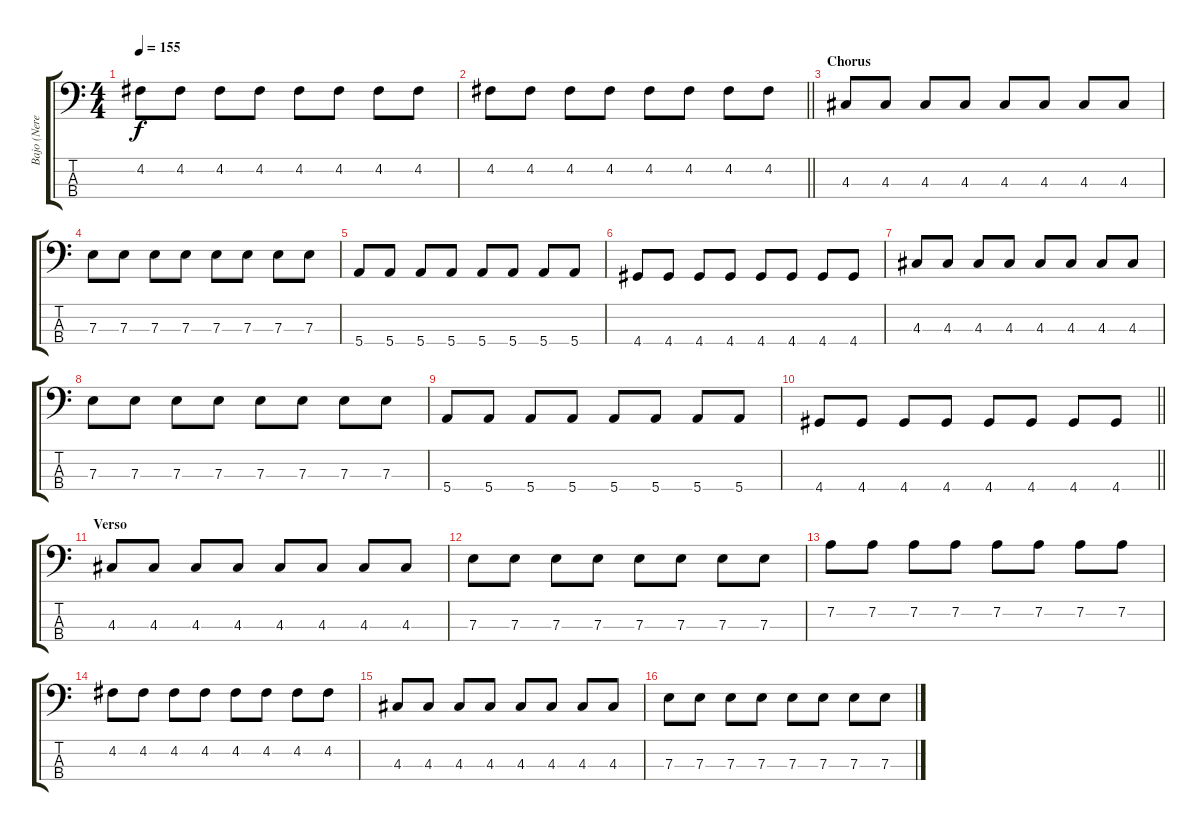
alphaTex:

\track ("Bajo (Nerea)" "Bajo (Nere") {instrument electricbassfinger}
\staff {score tabs}
\tuning (G2 D2 A1 E1) {hide}
\ts (4 4)
\tempo 155
\clef f4
\ks c
4.2.8{dy f} 4.2.8 4.2.8 4.2.8 4.2.8 4.2.8 4.2.8 4.2.8 |
\barLineRight lightlight
4.2.8 4.2.8 4.2.8 4.2.8 4.2.8 4.2.8 4.2.8 4.2.8 |
\section ("" "Chorus")
4.3.8 4.3.8 4.3.8 4.3.8 4.3.8 4.3.8 4.3.8 4.3.8 |
7.3.8 7.3.8 7.3.8 7.3.8 7.3.8 7.3.8 7.3.8 7.3.8 |
5.4.8 5.4.8 5.4.8 5.4.8 5.4.8 5.4.8 5.4.8 5.4.8 |
4.4.8 4.4.8 4.4.8 4.4.8 4.4.8 4.4.8 4.4.8 4.4.8 |
4.3.8 4.3.8 4.3.8 4.3.8 4.3.8 4.3.8 4.3.8 4.3.8 |
7.3.8 7.3.8 7.3.8 7.3.8 7.3.8 7.3.8 7.3.8 7.3.8 |
5.4.8 5.4.8 5.4.8 5.4.8 5.4.8 5.4.8 5.4.8 5.4.8 |
\barLineRight lightlight
4.4.8 4.4.8 4.4.8 4.4.8 4.4.8 4.4.8 4.4.8 4.4.8 |
\section ("" "Verso")
4.3.8 4.3.8 4.3.8 4.3.8 4.3.8 4.3.8 4.3.8 4.3.8 |
7.3.8 7.3.8 7.3.8 7.3.8 7.3.8 7.3.8 7.3.8 7.3.8 |
7.2.8 7.2.8 7.2.8 7.2.8 7.2.8 7.2.8 7.2.8 7.2.8 |
4.2.8 4.2.8 4.2.8 4.2.8 4.2.8 4.2.8 4.2.8 4.2.8 |
4.3.8 4.3.8 4.3.8 4.3.8 4.3.8 4.3.8 4.3.8 4.3.8 |
7.3.8 7.3.8 7.3.8 7.3.8 7.3.8 7.3.8 7.3.8 7.3.8
